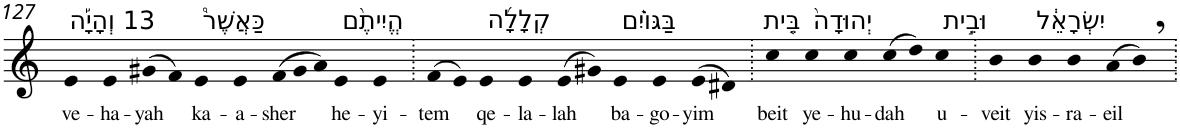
**kern	**text
*part1	*part1
*staff1	*staff1
*I"Piano	*
*I'Pno	*
!!LO:PB:g=z
*clefG2	*
*k[]	*
=127	=127
!LO:TX:a:t=13 וְהָיָ֡ה	!
!	!LO:LY:b
4e	ve-
!	!LO:LY:b
4e	-ha-
!	!LO:LY:b
(>8g#X	-yah
8f)	.
!LO:TX:a:t=כַּאֲשֶׁר֩	!
!	!LO:LY:b
4e	ka-
!	!LO:LY:b
4e	-a-
!	!LO:LY:b
(>12f	-sher
12g#	.
12a)	.
!LO:TX:a:t=הֱיִיתֶ֨ם	!
!	!LO:LY:b
4e	he-
!	!LO:LY:b
4e	-yi-
=128.	=128.
!	!LO:LY:b
(>8f	-tem
8e)	.
!LO:TX:a:t=קְלָלָ֜ה	!
!	!LO:LY:b
4e	qe-
!	!LO:LY:b
4e	-la-
!	!LO:LY:b
(>8e	-lah
8g#X)	.
!LO:TX:a:t=בַּגּוֹיִ֗ם	!
!	!LO:LY:b
4e	ba-
!	!LO:LY:b
4e	-go-
!	!LO:LY:b
(>8e	-yim
8d#X)	.
=129.	=129.
!LO:TX:a:t=בֵּ֤ית	!
!	!LO:LY:b
4cc	beit
!LO:TX:a:t=יְהוּדָה֙	!
!	!LO:LY:b
4cc	ye-
!	!LO:LY:b
4cc	-hu-
!	!LO:LY:b
(>8cc	-dah
8dd)	.
!LO:TX:a:t=וּבֵ֣ית	!
!	!LO:LY:b
4cc	u-
=130.	=130.
!	!LO:LY:b
4b	-veit
!LO:TX:a:t=יִשְׂרָאֵ֔ל	!
!	!LO:LY:b
4b	yis-
!	!LO:LY:b
4b	-ra-
!	!LO:LY:b
(>8a	-eil
8b,)	.
=.	=.
*-	*-
